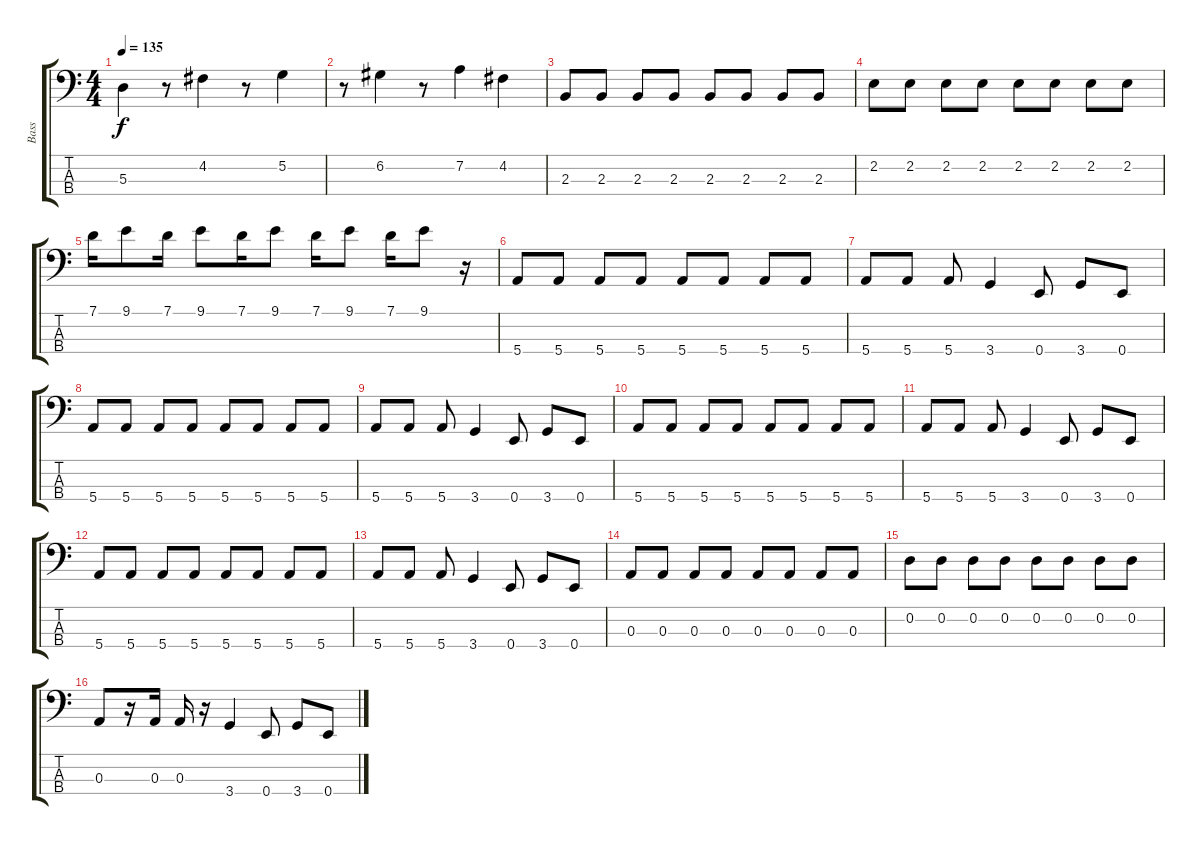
\track ("Bass" "Bass") {instrument electricbasspick}
\staff {score tabs}
\tuning (G2 D2 A1 E1) {hide}
\ts (4 4)
\tempo 135
\clef f4
\ks c
5.3.4{dy f} r.8 4.2.4 r.8 5.2.4 |
r.8 6.2.4 r.8 7.2.4 4.2.4 |
2.3.8 2.3.8 2.3.8 2.3.8 2.3.8 2.3.8 2.3.8 2.3.8 |
2.2.8 2.2.8 2.2.8 2.2.8 2.2.8 2.2.8 2.2.8 2.2.8 |
7.1.16 9.1.8 7.1.16 9.1.8 7.1.16 9.1.8 7.1.16 9.1.8 7.1.16 9.1.8 r.16 |
5.4.8 5.4.8 5.4.8 5.4.8 5.4.8 5.4.8 5.4.8 5.4.8 |
5.4.8 5.4.8 5.4.8 3.4.4 0.4.8 3.4.8 0.4.8 |
5.4.8 5.4.8 5.4.8 5.4.8 5.4.8 5.4.8 5.4.8 5.4.8 |
5.4.8 5.4.8 5.4.8 3.4.4 0.4.8 3.4.8 0.4.8 |
5.4.8 5.4.8 5.4.8 5.4.8 5.4.8 5.4.8 5.4.8 5.4.8 |
5.4.8 5.4.8 5.4.8 3.4.4 0.4.8 3.4.8 0.4.8 |
5.4.8 5.4.8 5.4.8 5.4.8 5.4.8 5.4.8 5.4.8 5.4.8 |
5.4.8 5.4.8 5.4.8 3.4.4 0.4.8 3.4.8 0.4.8 |
0.3.8 0.3.8 0.3.8 0.3.8 0.3.8 0.3.8 0.3.8 0.3.8 |
0.2.8 0.2.8 0.2.8 0.2.8 0.2.8 0.2.8 0.2.8 0.2.8 |
0.3.8 r.16 0.3.16 0.3.16 r.16 3.4.4 0.4.8 3.4.8 0.4.8
